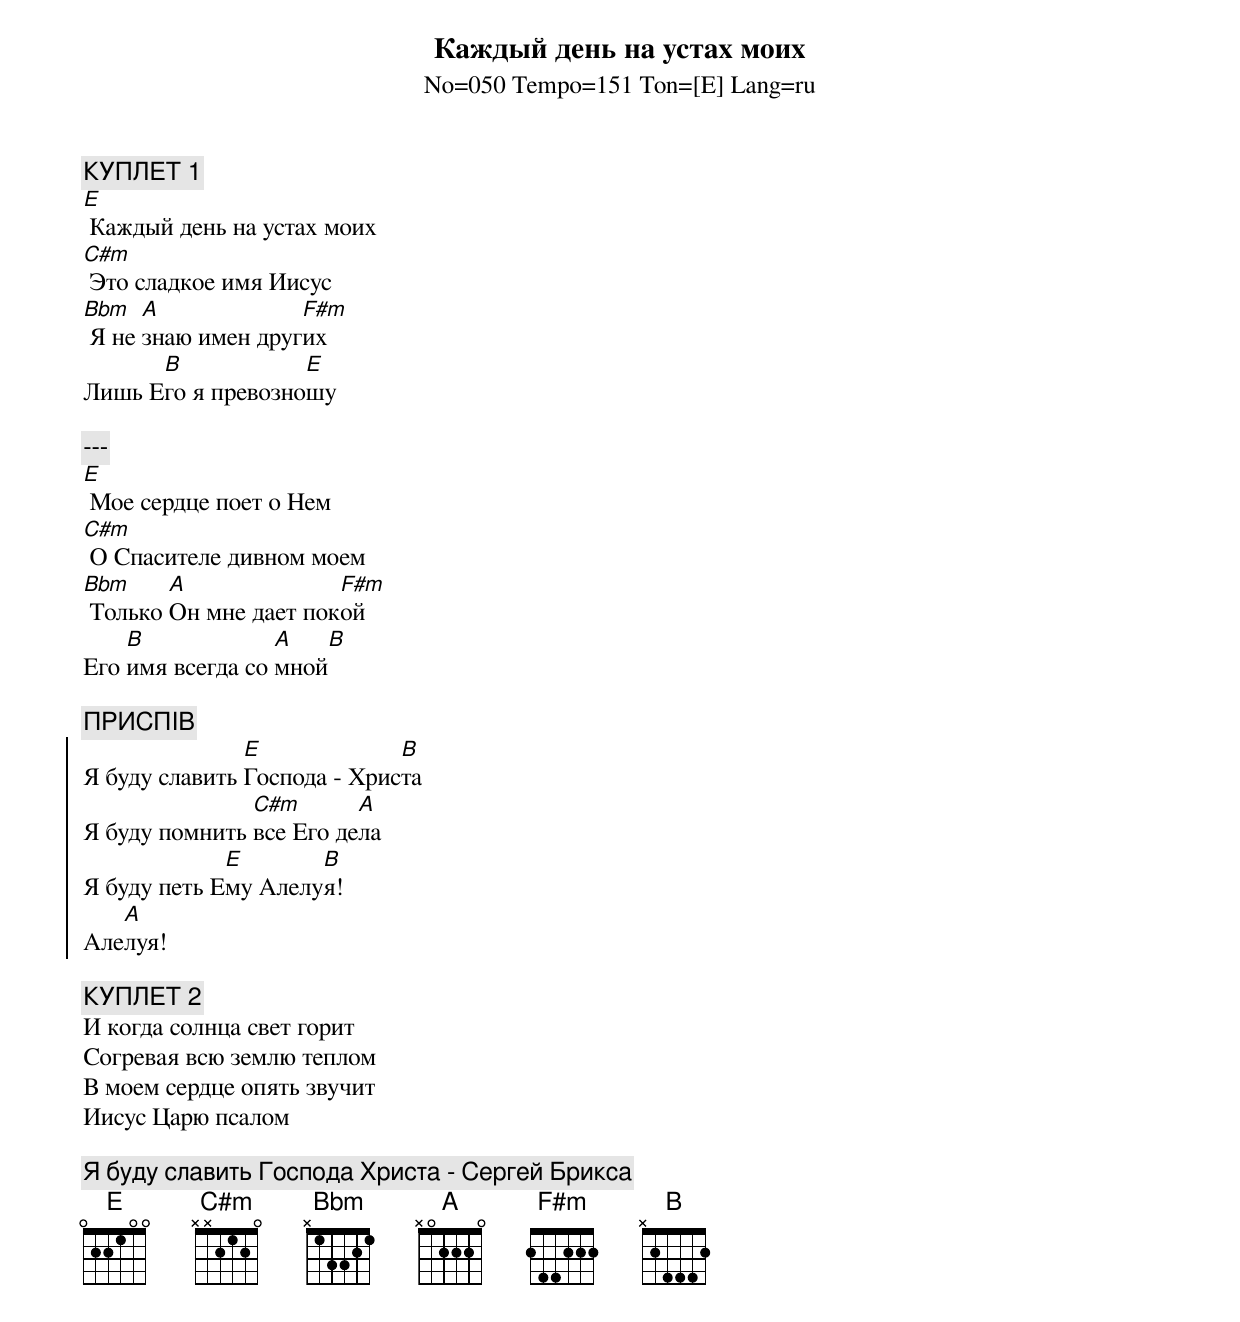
{title:Каждый день на устах моих}
{subtitle:No=050 Tempo=151 Ton=[E] Lang=ru}

{c: КУПЛЕТ 1}
[E] Каждый день на устах моих
[C#m] Это сладкое имя Иисус
[Bbm] Я не [A]знаю имен друг[F#m]их
Лишь Е[B]го я превозно[E]шу

{c: ---}
[E] Мое сердце поет о Нем
[C#m] О Спасителе дивном моем
[Bbm] Только [A]Он мне дает пок[F#m]ой
Его [B]имя всегда со [A]мной[B]

{c: ПРИСПІВ}
{soc}
Я буду славить [E]Господа - Хрис[B]та
Я буду помнить [C#m]все Его де[A]ла
Я буду петь Е[E]му Алелу[B]я!
Але[A]луя!
{eoc}

{c: КУПЛЕТ 2}
И когда солнца свет горит
Согревая всю землю теплом
В моем сердце опять звучит
Иисус Царю псалом

{c: Я буду славить Господа Христа - Сергей Брикса}
